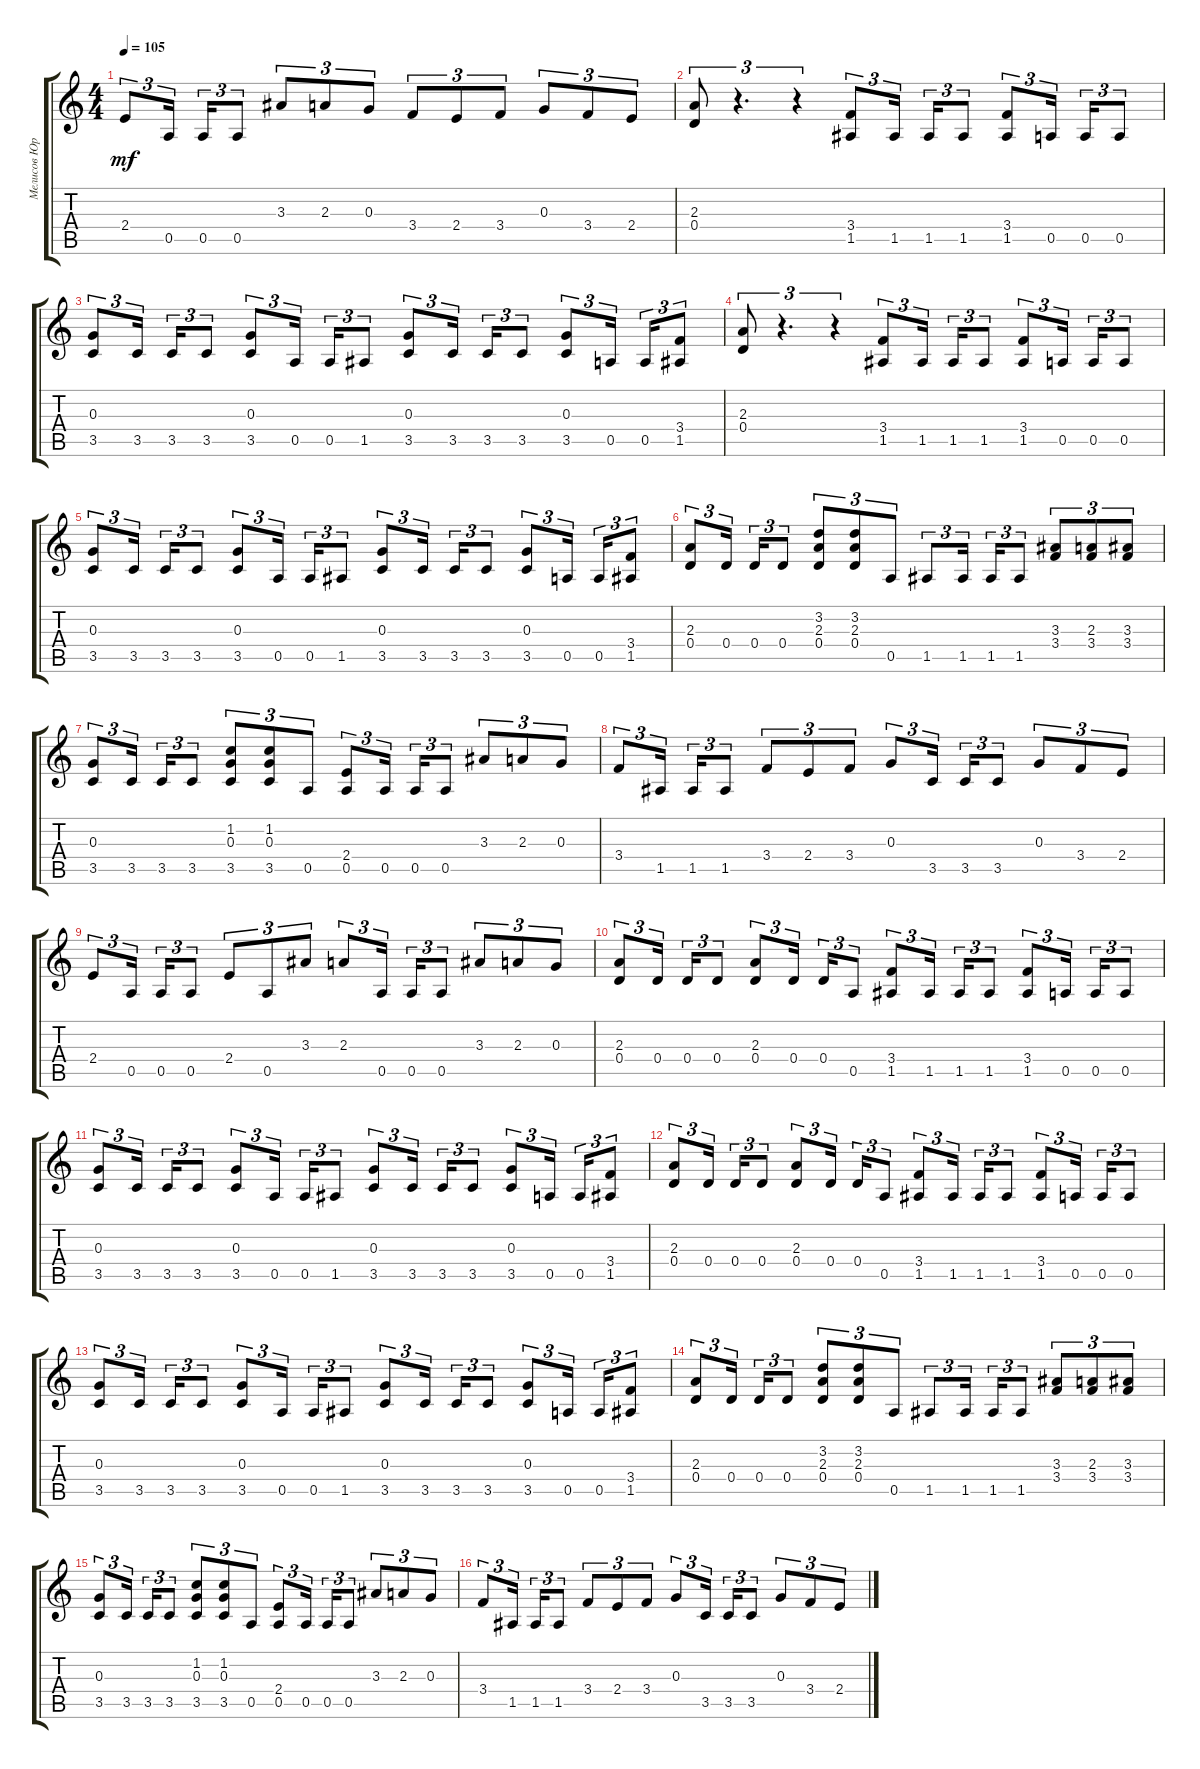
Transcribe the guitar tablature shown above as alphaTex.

\track ("Мелисов Юрий" "Мелисов Юр") {instrument distortionguitar}
\staff {score tabs}
\tuning (E4 B3 G3 D3 A2 E2) {hide}
\ts (4 4)
\tempo 105
\clef g2
\ks c
2.4.8{tu (3 2) dy mf} 0.5.16{tu (3 2)} 0.5.16{tu (3 2)} 0.5.8{tu (3 2)} 3.3.8{tu (3 2)} 2.3.8{tu (3 2)} 0.3.8{tu (3 2)} 3.4.8{tu (3 2)} 2.4.8{tu (3 2)} 3.4.8{tu (3 2)} 0.3.8{tu (3 2)} 3.4.8{tu (3 2)} 2.4.8{tu (3 2)} |
(2.3 0.4).8{tu (3 2)} r.4{d tu (3 2)} r.4{tu (3 2)} (3.4 1.5).8{tu (3 2)} 1.5.16{tu (3 2)} 1.5.16{tu (3 2)} 1.5.8{tu (3 2)} (3.4 1.5).8{tu (3 2)} 0.5.16{tu (3 2)} 0.5.16{tu (3 2)} 0.5.8{tu (3 2)} |
(0.3 3.5).8{tu (3 2)} 3.5.16{tu (3 2)} 3.5.16{tu (3 2)} 3.5.8{tu (3 2)} (0.3 3.5).8{tu (3 2)} 0.5.16{tu (3 2)} 0.5.16{tu (3 2)} 1.5.8{tu (3 2)} (0.3 3.5).8{tu (3 2)} 3.5.16{tu (3 2)} 3.5.16{tu (3 2)} 3.5.8{tu (3 2)} (0.3 3.5).8{tu (3 2)} 0.5.16{tu (3 2)} 0.5.16{tu (3 2)} (3.4 1.5).8{tu (3 2)} |
(2.3 0.4).8{tu (3 2)} r.4{d tu (3 2)} r.4{tu (3 2)} (3.4 1.5).8{tu (3 2)} 1.5.16{tu (3 2)} 1.5.16{tu (3 2)} 1.5.8{tu (3 2)} (3.4 1.5).8{tu (3 2)} 0.5.16{tu (3 2)} 0.5.16{tu (3 2)} 0.5.8{tu (3 2)} |
(0.3 3.5).8{tu (3 2)} 3.5.16{tu (3 2)} 3.5.16{tu (3 2)} 3.5.8{tu (3 2)} (0.3 3.5).8{tu (3 2)} 0.5.16{tu (3 2)} 0.5.16{tu (3 2)} 1.5.8{tu (3 2)} (0.3 3.5).8{tu (3 2)} 3.5.16{tu (3 2)} 3.5.16{tu (3 2)} 3.5.8{tu (3 2)} (0.3 3.5).8{tu (3 2)} 0.5.16{tu (3 2)} 0.5.16{tu (3 2)} (3.4 1.5).8{tu (3 2)} |
(2.3 0.4).8{tu (3 2)} 0.4.16{tu (3 2)} 0.4.16{tu (3 2)} 0.4.8{tu (3 2)} (3.2 2.3 0.4).8{tu (3 2)} (3.2 2.3 0.4).8{tu (3 2)} 0.5.8{tu (3 2)} 1.5.8{tu (3 2)} 1.5.16{tu (3 2)} 1.5.16{tu (3 2)} 1.5.8{tu (3 2)} (3.3 3.4).8{tu (3 2)} (2.3 3.4).8{tu (3 2)} (3.3 3.4).8{tu (3 2)} |
(0.3 3.5).8{tu (3 2)} 3.5.16{tu (3 2)} 3.5.16{tu (3 2)} 3.5.8{tu (3 2)} (1.2 0.3 3.5).8{tu (3 2)} (1.2 0.3 3.5).8{tu (3 2)} 0.5.8{tu (3 2)} (2.4 0.5).8{tu (3 2)} 0.5.16{tu (3 2)} 0.5.16{tu (3 2)} 0.5.8{tu (3 2)} 3.3.8{tu (3 2)} 2.3.8{tu (3 2)} 0.3.8{tu (3 2)} |
3.4.8{tu (3 2)} 1.5.16{tu (3 2)} 1.5.16{tu (3 2)} 1.5.8{tu (3 2)} 3.4.8{tu (3 2)} 2.4.8{tu (3 2)} 3.4.8{tu (3 2)} 0.3.8{tu (3 2)} 3.5.16{tu (3 2)} 3.5.16{tu (3 2)} 3.5.8{tu (3 2)} 0.3.8{tu (3 2)} 3.4.8{tu (3 2)} 2.4.8{tu (3 2)} |
2.4.8{tu (3 2)} 0.5.16{tu (3 2)} 0.5.16{tu (3 2)} 0.5.8{tu (3 2)} 2.4.8{tu (3 2)} 0.5.8{tu (3 2)} 3.3.8{tu (3 2)} 2.3.8{tu (3 2)} 0.5.16{tu (3 2)} 0.5.16{tu (3 2)} 0.5.8{tu (3 2)} 3.3.8{tu (3 2)} 2.3.8{tu (3 2)} 0.3.8{tu (3 2)} |
(2.3 0.4).8{tu (3 2)} 0.4.16{tu (3 2)} 0.4.16{tu (3 2)} 0.4.8{tu (3 2)} (2.3 0.4).8{tu (3 2)} 0.4.16{tu (3 2)} 0.4.16{tu (3 2)} 0.5.8{tu (3 2)} (3.4 1.5).8{tu (3 2)} 1.5.16{tu (3 2)} 1.5.16{tu (3 2)} 1.5.8{tu (3 2)} (3.4 1.5).8{tu (3 2)} 0.5.16{tu (3 2)} 0.5.16{tu (3 2)} 0.5.8{tu (3 2)} |
(0.3 3.5).8{tu (3 2)} 3.5.16{tu (3 2)} 3.5.16{tu (3 2)} 3.5.8{tu (3 2)} (0.3 3.5).8{tu (3 2)} 0.5.16{tu (3 2)} 0.5.16{tu (3 2)} 1.5.8{tu (3 2)} (0.3 3.5).8{tu (3 2)} 3.5.16{tu (3 2)} 3.5.16{tu (3 2)} 3.5.8{tu (3 2)} (0.3 3.5).8{tu (3 2)} 0.5.16{tu (3 2)} 0.5.16{tu (3 2)} (3.4 1.5).8{tu (3 2)} |
(2.3 0.4).8{tu (3 2)} 0.4.16{tu (3 2)} 0.4.16{tu (3 2)} 0.4.8{tu (3 2)} (2.3 0.4).8{tu (3 2)} 0.4.16{tu (3 2)} 0.4.16{tu (3 2)} 0.5.8{tu (3 2)} (3.4 1.5).8{tu (3 2)} 1.5.16{tu (3 2)} 1.5.16{tu (3 2)} 1.5.8{tu (3 2)} (3.4 1.5).8{tu (3 2)} 0.5.16{tu (3 2)} 0.5.16{tu (3 2)} 0.5.8{tu (3 2)} |
(0.3 3.5).8{tu (3 2)} 3.5.16{tu (3 2)} 3.5.16{tu (3 2)} 3.5.8{tu (3 2)} (0.3 3.5).8{tu (3 2)} 0.5.16{tu (3 2)} 0.5.16{tu (3 2)} 1.5.8{tu (3 2)} (0.3 3.5).8{tu (3 2)} 3.5.16{tu (3 2)} 3.5.16{tu (3 2)} 3.5.8{tu (3 2)} (0.3 3.5).8{tu (3 2)} 0.5.16{tu (3 2)} 0.5.16{tu (3 2)} (3.4 1.5).8{tu (3 2)} |
(2.3 0.4).8{tu (3 2)} 0.4.16{tu (3 2)} 0.4.16{tu (3 2)} 0.4.8{tu (3 2)} (3.2 2.3 0.4).8{tu (3 2)} (3.2 2.3 0.4).8{tu (3 2)} 0.5.8{tu (3 2)} 1.5.8{tu (3 2)} 1.5.16{tu (3 2)} 1.5.16{tu (3 2)} 1.5.8{tu (3 2)} (3.3 3.4).8{tu (3 2)} (2.3 3.4).8{tu (3 2)} (3.3 3.4).8{tu (3 2)} |
(0.3 3.5).8{tu (3 2)} 3.5.16{tu (3 2)} 3.5.16{tu (3 2)} 3.5.8{tu (3 2)} (1.2 0.3 3.5).8{tu (3 2)} (1.2 0.3 3.5).8{tu (3 2)} 0.5.8{tu (3 2)} (2.4 0.5).8{tu (3 2)} 0.5.16{tu (3 2)} 0.5.16{tu (3 2)} 0.5.8{tu (3 2)} 3.3.8{tu (3 2)} 2.3.8{tu (3 2)} 0.3.8{tu (3 2)} |
3.4.8{tu (3 2)} 1.5.16{tu (3 2)} 1.5.16{tu (3 2)} 1.5.8{tu (3 2)} 3.4.8{tu (3 2)} 2.4.8{tu (3 2)} 3.4.8{tu (3 2)} 0.3.8{tu (3 2)} 3.5.16{tu (3 2)} 3.5.16{tu (3 2)} 3.5.8{tu (3 2)} 0.3.8{tu (3 2)} 3.4.8{tu (3 2)} 2.4.8{tu (3 2)}
